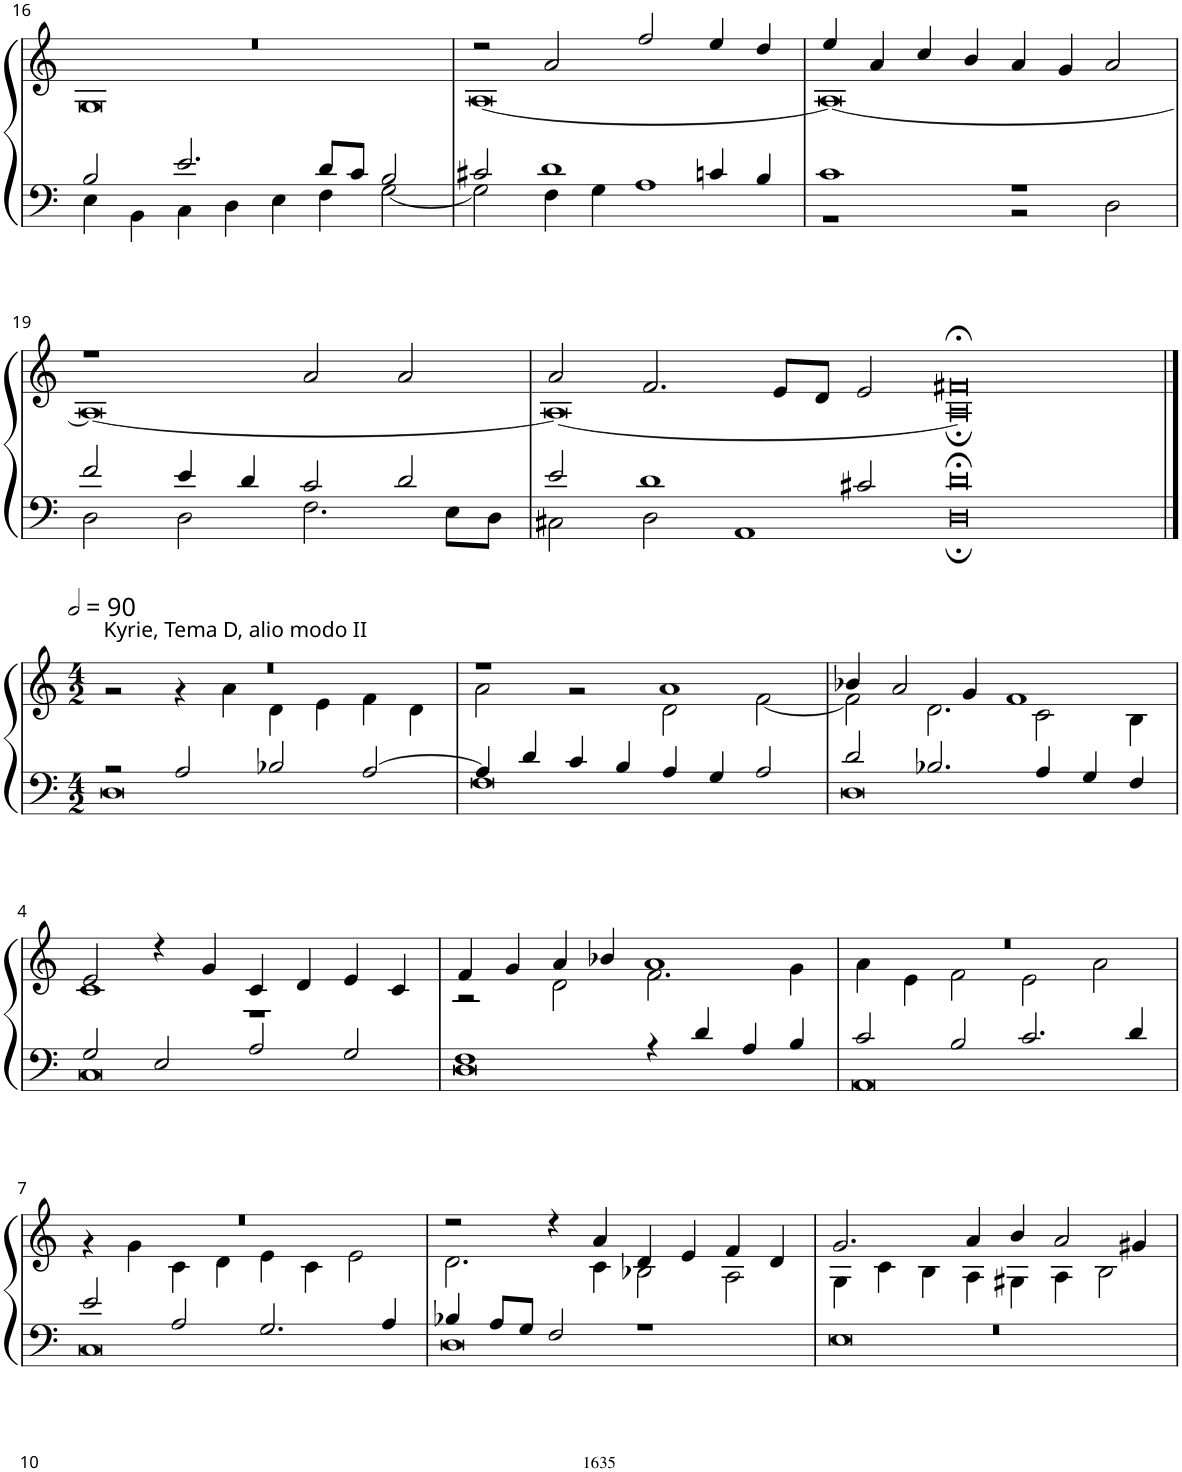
**kern	**kern
*part1	*part1
*staff2	*staff1
*I"Organ	*
!!LO:PB:g=z
*clefF4	*clefG2
*k[]	*k[]
*M4/2	*M4/2
=16	=16
*^	*^
2B/	4E\	0r	0G
.	4BB\	.	.
2.e/	4C\	.	.
.	4D\	.	.
.	4E\	.	.
8d/L	4F\	.	.
8c/J	.	.	.
2B/	[2G\	.	.
=17	=17	=17	=17
2c#X/	2G\]	2r	[0A
1d	4F\	2a/	.
.	4G\	.	.
.	1A	2ff/	.
4cn/	.	4ee/	.
4B/	.	4dd/	.
=18	=18	=18	=18
1c	1r	4ee/	0A_
.	.	4a/	.
.	.	4cc/	.
.	.	4b/	.
1r	2r	4a/	.
.	.	4g/	.
.	2D\	2a/	.
!!LO:LB:g=z	!!
=19	=19	=19	=19
2f/	2D\	1r	0A_
4e/	2D\	.	.
4d/	.	.	.
2c/	2.F\	2a/	.
2d/	.	2a/	.
.	8E\L	.	.
.	8D\J	.	.
=20	=20	=20	=20
2e/	2C#X\	2a/	0A_
1d	2D\	2.f/	.
.	1AA	.	.
.	.	8e/L	.
.	.	8d/J	.
2c#X/	.	2e/	.
=21-	=21-	=21-	=21-
0d;<	0D;	0f#X;<	0A;]
!!LO:LB:g=z	!!
==1	==1	==1	==1
*M4/2	*	*M4/2	*
*	*	*MM180	*
!	!	!LO:TX:a:t=Kyrie, Tema D, alio modo II	!
2r	0D	0r	2r
2A/	.	.	4r
.	.	.	4a\
2B-X/	.	.	4d\
.	.	.	4e\
[2A/	.	.	4f\
.	.	.	4d\
=2	=2	=2	=2
4A/]	0F	1r	2a\
4d/	.	.	.
4c/	.	.	2r
4B/	.	.	.
4A/	.	1a	2d\
4G/	.	.	.
2A/	.	.	[2f\
=3	=3	=3	=3
2d/	0D	4b-X/	2f\]
.	.	2a/	.
2.B-X/	.	.	2.d\
.	.	4g/	.
.	.	1f	.
4A/	.	.	2c\
4G/	.	.	.
4F/	.	.	4B\
!!LO:LB:g=z	!!
=4	=4	=4	=4
2G/	0C	2e/	1c
2E/	.	4r	.
.	.	4g/	.
2A/	.	4c/	1r
.	.	4d/	.
2G/	.	4e/	.
.	.	4c/	.
=5	=5	=5	=5
1F	0D	4f/	2r
.	.	4g/	.
.	.	4a/	2d\
.	.	4b-X/	.
4r	.	1a	2.f\
4d/	.	.	.
4A/	.	.	.
4B/	.	.	4g\
=6	=6	=6	=6
2c/	0AA	0r	4a\
.	.	.	4e\
2B/	.	.	2f\
2.c/	.	.	2e\
.	.	.	2a\
4d/	.	.	.
!!LO:LB:g=z	!!
=7	=7	=7	=7
2e/	0C	0r	4r
.	.	.	4g\
2A/	.	.	4c\
.	.	.	4d\
2.G/	.	.	4e\
.	.	.	4c\
.	.	.	2e\
4A/	.	.	.
=8	=8	=8	=8
4B-X/	0D	2r	2.d\
8A/L	.	.	.
8G/J	.	.	.
2F/	.	4r	.
.	.	4a/	4c\
1r	.	4d/	2B-X\
.	.	4e/	.
.	.	4f/	2A\
.	.	4d/	.
=9	=9	=9	=9
0r	0E	2.g/	4G\
.	.	.	4c\
.	.	.	4B\
.	.	4a/	4A\
.	.	4b/	4G#X\
.	.	2a/	4A\
.	.	.	2B\
.	.	4g#X/	.
*v	*v	*	*
*	*v	*v
=	=
*-	*-
